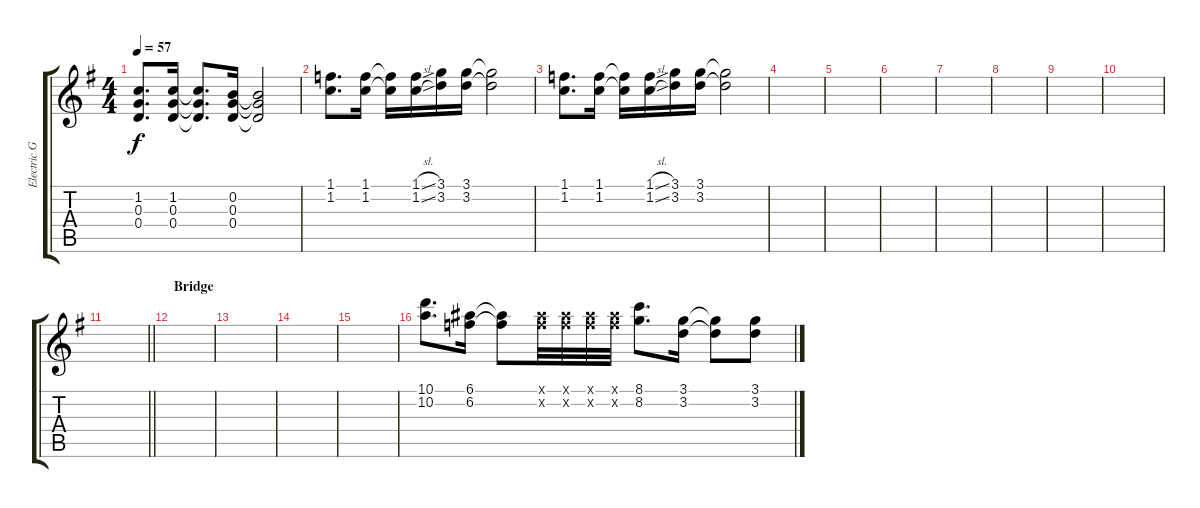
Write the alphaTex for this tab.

\track ("Electric Gtr. 2" "Electric G") {instrument electricguitarclean}
\staff {score tabs}
\tuning (E4 B3 G3 D3 A2 E2) {hide}
\ts (4 4)
\tempo 57
\clef g2
\ks g
(1.2 0.3 0.4).8{d dy f} (1.2 0.3 0.4).16 (1.2{t} 0.3{t} 0.4{t}).8{d} (0.2 0.3 0.4).16 (0.2{t} 0.3{t} 0.4{t}).2 |
(1.1 1.2).8{d} (1.1 1.2).16 (1.1{t} 1.2{t}).16 (1.1{sl} 1.2{sl}).16 (3.1 3.2).16 (3.1 3.2).16 (3.1{t} 3.2{t}).2 |
(1.1 1.2).8{d} (1.1 1.2).16 (1.1{t} 1.2{t}).16 (1.1{sl} 1.2{sl}).16 (3.1 3.2).16 (3.1 3.2).16 (3.1{t} 3.2{t}).2 |
|
|
|
|
|
|
|
\barLineRight lightlight
|
\section ("" "Bridge")
|
|
|
|
(10.1 10.2).8{d} (6.1 6.2).16 (6.1{t} 6.2{t}).8 (6.1{x} 6.2{x}).32 (6.1{x} 6.2{x}).32 (6.1{x} 6.2{x}).32 (6.1{x} 6.2{x}).32 (8.1 8.2).8{d} (3.1 3.2).16 (3.1{t} 3.2{t}).8 (3.1 3.2).8
